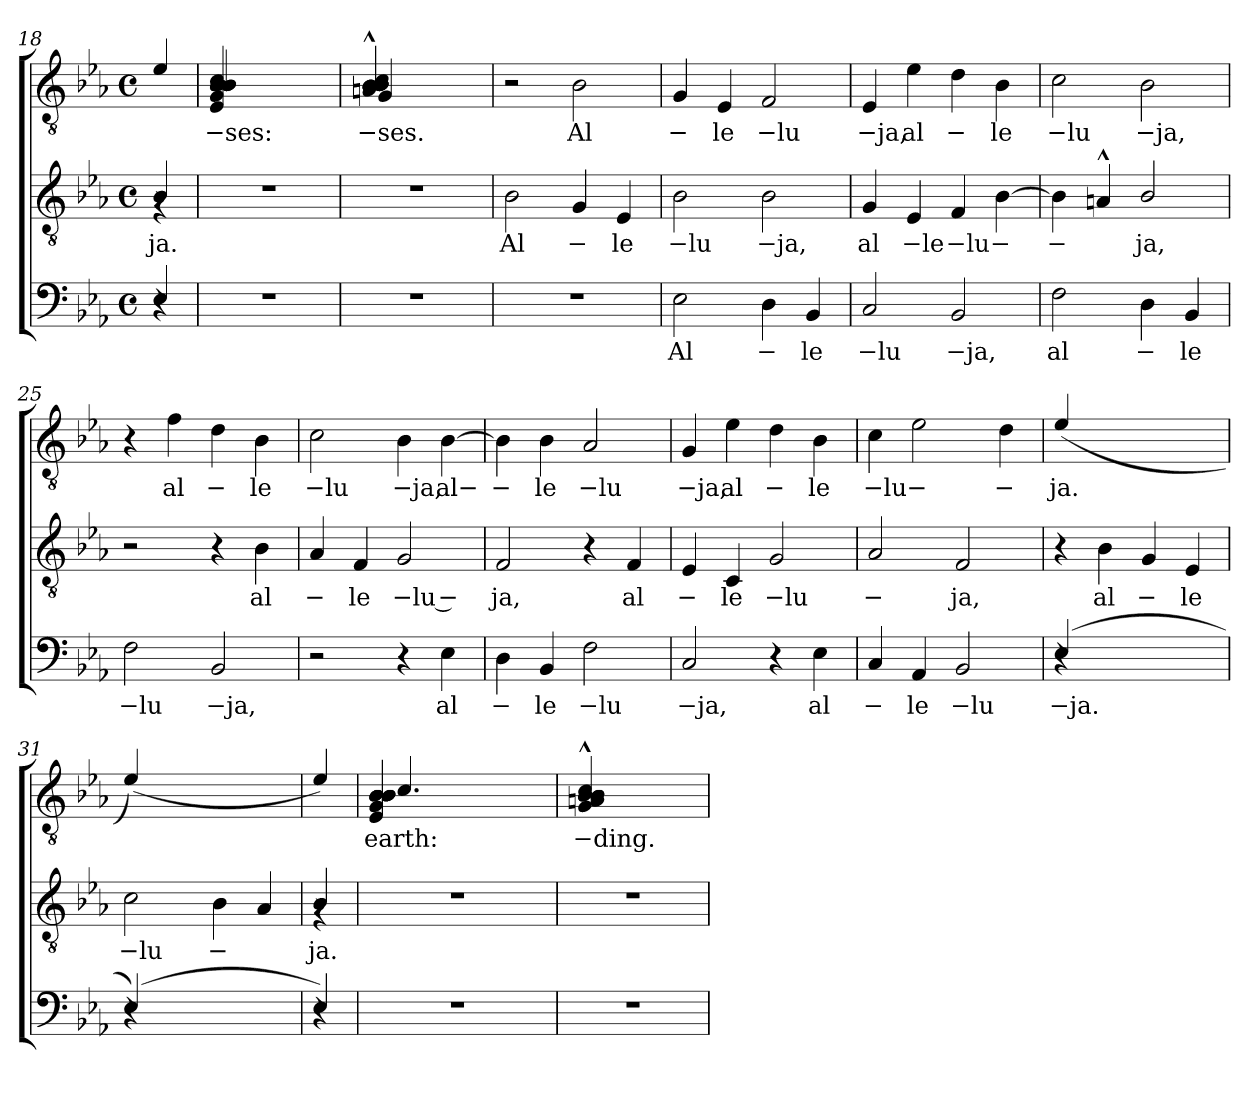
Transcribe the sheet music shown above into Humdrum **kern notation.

**kern	**text	**kern	**text	**kern	**text
*part3	*part3	*part2	*part2	*part1	*part1
*staff3	*staff3	*staff2	*staff2	*staff1	*staff1
*clefF4	*	*clefGv2	*	*clefGv2	*
*k[b-e-a-]	*	*k[b-e-a-]	*	*k[b-e-a-]	*
*E-:	*	*E-:	*	*E-:	*
*M4/4	*	*M4/4	*	*M4/4	*
*met(c)	*	*met(c)	*	*met(c)	*
=18	=18	=18	=18	=18	=18
!LO:N:head=solid	!	!LO:N:head=solid	!LO:LY:b	!LO:N:head=solid	!
*^	*	*^	*	*	*
4E-/	4rC	.	4B-/	4rG	ja.	4e-/	.
!!LO:PB:g=z
=19!	=19!	=19!	=19!	=19!	=19!	=19!	=19!
!	!	!	!	!	!	!	!LO:LY:b
*	*	*	*	*	*	*^	*
!	!	!	!	!	!	!	!	!LO:LY:b:rj
*v	*v	*	*	*	*	*	*	*
*	*	*v	*v	*	*	*	*
1r	.	1r	.	4E-/ 4G/ 4B-/ 4B-/ 4B-/ 4B-/ 4c/	4B-/	−ses:
.	.	.	.	2.ryy	2.ryy	.
=20	=20	=20	=20	=20	=20	=20
!	!	!	!	!	!	!LO:LY:b
!	!	!	!	!	!	!LO:LY:b:rj
1r	.	1r	.	4An/^^> 4B-/^^> 4B-/^^> 4B-/^^> 4B-/^^> 4B-/^^> 4B-/^^> 4c/^^>	4G/	−ses.
.	.	.	.	2.ryy	2.ryy	.
!!LO:LB:g=z
=21	=21	=21	=21	=21	=21	=21
!	!	!	!LO:LY:b	!	!	!
*	*	*	*	*v	*v	*
1r	.	2B-\	Al	2r	.
!	!	!	!LO:LY:b	!	!LO:LY:b
.	.	4G/	−	2B-\	Al
!	!	!	!LO:LY:b	!	!
.	.	4E-/	le	.	.
=22	=22	=22	=22	=22	=22
!	!LO:LY:b	!	!LO:LY:b:rj	!	!LO:LY:b
2E-\	Al	2B-\	−lu	4G/	−
!	!	!	!	!	!LO:LY:b
.	.	.	.	4E-/	le
!	!LO:LY:b	!	!LO:LY:b:rj	!	!LO:LY:b:rj
4D\	−	2B-\	−ja,	2F/	−lu
!	!LO:LY:b	!	!	!	!
4BB-/	le	.	.	.	.
=23	=23	=23	=23	=23	=23
!	!LO:LY:b:rj	!	!LO:LY:b	!	!LO:LY:b:rj
2C/	−lu	4G/	al	4E-/	−ja,
!	!	!	!LO:LY:b:rj	!	!LO:LY:b
.	.	4E-/	−le	4e-\	al
!	!LO:LY:b:rj	!	!LO:LY:b:rj	!	!LO:LY:b
2BB-/	−ja,	4F/	−lu	4d\	−
!	!	!	!LO:LY:b	!	!LO:LY:b
.	.	[>4B-\	−	4B-\	le
=24	=24	=24	=24	=24	=24
!	!LO:LY:b	!	!LO:LY:b	!	!LO:LY:b:rj
2F\	al	4B-\]	−	2c\	−lu
.	.	4An^^</	.	.	.
!	!LO:LY:b	!	!LO:LY:b	!	!LO:LY:b:rj
4D\	−	2B-/	ja,	2B-\	−ja,
!	!LO:LY:b	!	!	!	!
4BB-/	le	.	.	.	.
=25	=25	=25	=25	=25	=25
!	!LO:LY:b:rj	!	!	!	!
2F\	−lu	2r	.	4r	.
!	!	!	!	!	!LO:LY:b
.	.	.	.	4f\	al
!	!LO:LY:b:rj	!	!	!	!LO:LY:b
2BB-/	−ja,	4r	.	4d\	−
!	!	!	!LO:LY:b	!	!LO:LY:b
.	.	4B-\	al	4B-\	le
=26	=26	=26	=26	=26	=26
!	!	!	!LO:LY:b	!	!LO:LY:b:rj
2r	.	4A-/	−	2c\	−lu
!	!	!	!LO:LY:b	!	!
.	.	4F/	le	.	.
!	!	!	!LO:LY:b:rj	!	!LO:LY:b:rj
4r	.	2G/	−lu −	4B-\	−ja,
!	!LO:LY:b	!	!	!	!LO:LY:b
4E-\	al	.	.	[<4B-\	al−
!!LO:LB:g=z
=27	=27	=27	=27	=27	=27
!	!LO:LY:b	!	!LO:LY:b	!	!LO:LY:b
4D\	−	2F/	ja,	4B-\]	−
!	!LO:LY:b	!	!	!	!LO:LY:b
4BB-/	le	.	.	4B-\	le
!	!LO:LY:b:rj	!	!	!	!LO:LY:b:rj
2F\	−lu	4r	.	2A-/	−lu
!	!	!	!LO:LY:b	!	!
.	.	4F/	al	.	.
=28	=28	=28	=28	=28	=28
!	!LO:LY:b:rj	!	!LO:LY:b	!	!LO:LY:b:rj
2C/	−ja,	4E-/	−	4G/	−ja,
!	!	!	!LO:LY:b	!	!LO:LY:b
.	.	4C/	le	4e-\	al
!	!	!	!LO:LY:b:rj	!	!LO:LY:b
4r	.	2G/	−lu	4d\	−
!	!LO:LY:b	!	!	!	!LO:LY:b
4E-\	al	.	.	4B-\	le
=29	=29	=29	=29	=29	=29
!	!LO:LY:b	!	!LO:LY:b	!	!LO:LY:b:rj
4C/	−	2A-/	−	4c\	−lu
!	!LO:LY:b	!	!	!	!LO:LY:b
4AA-/	le	.	.	2e-\	−
!	!LO:LY:b:rj	!	!LO:LY:b	!	!
2BB-/	−lu	2F/	ja,	.	.
!	!	!	!	!	!LO:LY:b
.	.	.	.	4d\	−
=30	=30	=30	=30	=30	=30
!LO:N:head=solid	!LO:LY:b:rj	!	!	!LO:N:head=solid	!LO:LY:b
*^	*	*	*	*	*
(4E-/	4rC	−ja.	4r	.	(4e-/	ja.
!	!	!	!	!LO:LY:b	!	!
2.ryy	2.ryy	.	4B-\	al	2.ryy	.
!	!	!	!	!LO:LY:b	!	!
.	.	.	4G/	−	.	.
!	!	!	!	!LO:LY:b	!	!
.	.	.	4E-/	le	.	.
=31	=31	=31	=31	=31	=31	=31
!LO:N:head=solid	!	!	!	!LO:LY:b:rj	!LO:N:head=solid	!
(4E-/)	4rC	.	2c\	−lu	(4e-/)	.
2.ryy	2.ryy	.	.	.	2.ryy	.
!	!	!	!	!LO:LY:b	!	!
.	.	.	4B-\	−	.	.
.	.	.	4A-/	.	.	.
=32	=32	=32	=32	=32	=32	=32
!LO:N:head=solid	!	!	!LO:N:head=solid	!LO:LY:b	!LO:N:head=solid	!
*	*	*	*^	*	*	*
4E-/)	4rC	.	4B-/	4rG	ja.	4e-/)	.
!!LO:LB:g=z
=33!	=33!	=33!	=33!	=33!	=33!	=33!	=33!
!	!	!	!	!	!	!LO:TX:a:i:t=Verse II	!
!	!	!	!	!	!	!	!LO:LY:b
*	*	*	*	*	*	*^	*
!	!	!	!	!	!	!	!	!LO:LY:b
*v	*v	*	*	*	*	*	*	*
*	*	*v	*v	*	*	*	*
1r	.	1r	.	4E-/ 4G/ 4B-/ 4B-/ 4B-/ 4B-/ 4B-/ 4B-/	4.c/	earth:
.	.	.	.	2ryy	.	.
.	.	.	.	.	2ryy	.
.	.	.	.	8ryy	.	.
.	.	.	.	8ryy	8ryy	.
=34	=34	=34	=34	=34	=34	=34
!	!	!	!	!	!	!LO:LY:b
*	*	*	*	*v	*v	*
1r	.	1r	.	4G/^^< 4An/^^< 4B-/^^< 4B-/^^< 4B-/^^< 4B-/^^< 4B-/^^< 4B-/^^< 4c/^^<	−ding.
.	.	.	.	2.ryy	.
=	=	=	=	=	=
*-	*-	*-	*-	*-	*-
